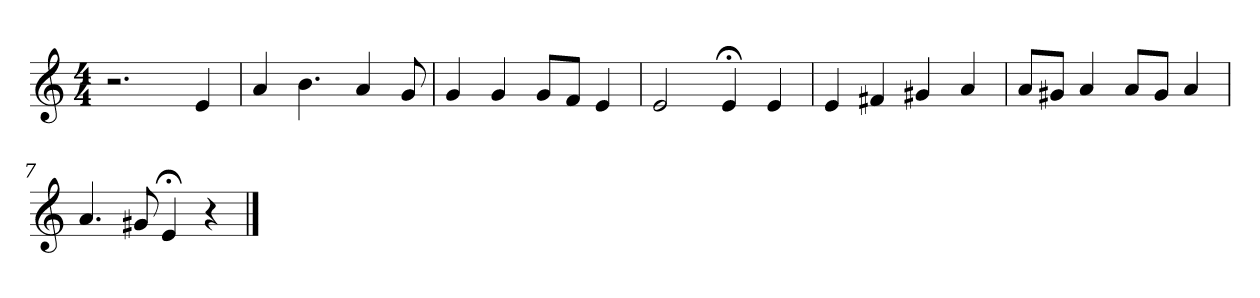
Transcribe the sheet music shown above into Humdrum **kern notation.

**kern
*part1
*staff1
*clefG2
*M4/4
=1
2.r
4e
=2
4a
4.b
4a
8g
=3
4g
4g
8g/L
8f/J
4e
=4
2e
4e;<
4e
=5
4e
4f#X
4g#X
4a
=6
8a/L
8g#X/J
4a
8a/L
8g#/J
4a
=7
4.a
8g#X
4e;<
4r
==
*-
